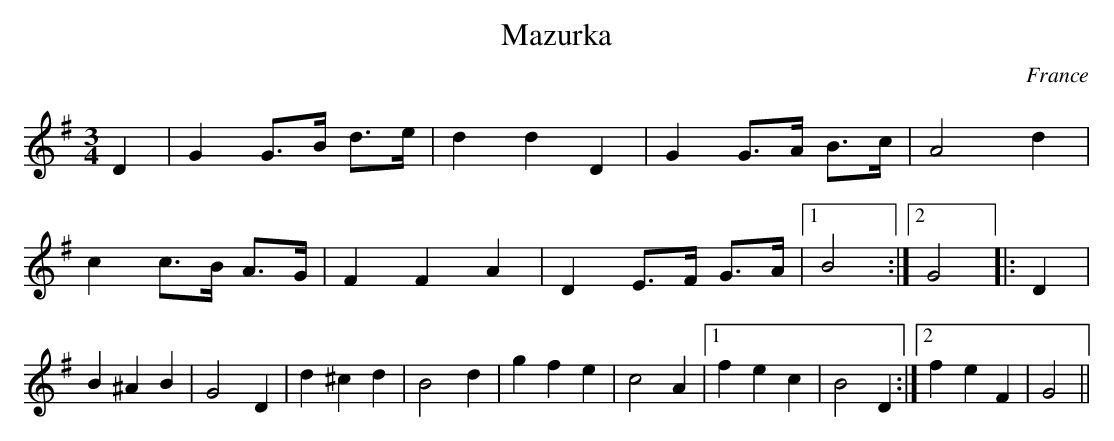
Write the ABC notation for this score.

X:1
T:Mazurka
O:France
M:3/4
K:G
D2|G2G>B d>e|d2d2D2|G2G>A B>c|A4d2|\
c2c>B A>G|F2F2A2|D2E>F G>A|1B4:|2G4||\
|:D2|B2^A2B2|G4D2|d2^c2d2|B4d2|g2f2e2|c4A2\
|1 f2e2c2|B4D2:|2 f2e2F2|G4||
